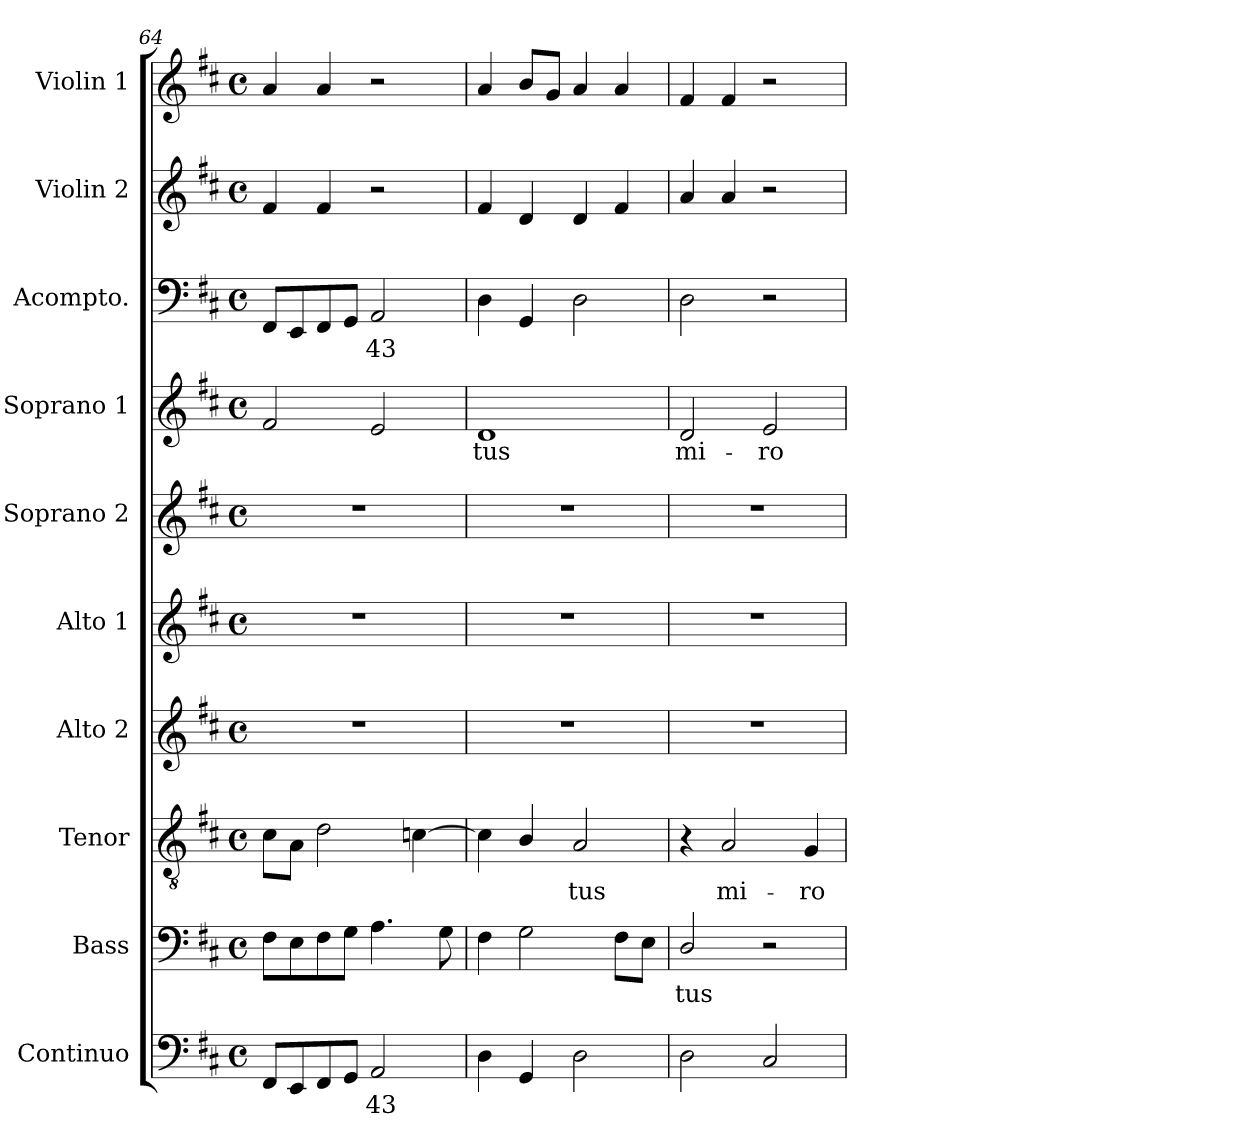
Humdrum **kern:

**kern	**text	**kern	**text	**kern	**text	**kern	**kern	**kern	**kern	**text	**kern	**text	**kern	**kern
*part10	*part10	*part9	*part9	*part8	*part8	*part7	*part6	*part5	*part4	*part4	*part3	*part3	*part2	*part1
*staff10	*staff10	*staff9	*staff9	*staff8	*staff8	*staff7	*staff6	*staff5	*staff4	*staff4	*staff3	*staff3	*staff2	*staff1
*I"Continuo	*	*I"Bass	*	*I"Tenor	*	*I"Alto 2	*I"Alto 1	*I"Soprano 2	*I"Soprano 1	*	*I"Acompto.	*	*I"Violin 2	*I"Violin 1
*I'Cont.	*	*I'B.	*	*I'T.	*	*I'A2.	*I'A1.	*I'S2.	*I'S1.	*	*I'Ac.	*	*I'Vln. 2	*I'Vln. 1
*clefF4	*	*clefF4	*	*clefGv2	*	*clefG2	*clefG2	*clefG2	*clefG2	*	*clefF4	*	*clefG2	*clefG2
*	*	*	*	*ITrd7c12	*	*	*	*	*	*	*	*	*	*
*k[f#c#]	*	*k[f#c#]	*	*k[f#c#]	*	*k[f#c#]	*k[f#c#]	*k[f#c#]	*k[f#c#]	*	*k[f#c#]	*	*k[f#c#]	*k[f#c#]
*D:	*	*D:	*	*D:	*	*D:	*D:	*D:	*D:	*	*D:	*	*D:	*D:
*M4/4	*	*M4/4	*	*M4/4	*	*M4/4	*M4/4	*M4/4	*M4/4	*	*M4/4	*	*M4/4	*M4/4
*met(c)	*	*met(c)	*	*met(c)	*	*met(c)	*met(c)	*met(c)	*met(c)	*	*met(c)	*	*met(c)	*met(c)
=64	=64	=64	=64	=64	=64	=64	=64	=64	=64	=64	=64	=64	=64	=64
8FF#i/L	.	8F#i\L	.	8C#i\L	.	1r	1r	1r	2f#i/	.	8FF#i/L	.	4f#i/	4ai/
8EEi/	.	8Ei\	.	8AAi\J	.	.	.	.	.	.	8EEi/	.	.	.
8FF#i/	.	8F#i\	.	2Di\	.	.	.	.	.	.	8FF#i/	.	4f#i/	4ai/
8GGi/J	.	8Gi\J	.	.	.	.	.	.	.	.	8GGi/J	.	.	.
!	!LO:LY:b:color=#000000	!	!	!	!	!	!	!	!	!	!	!	!	!
!	!	!	!	!	!	!	!	!	!	!	!	!LO:LY:b:color=#000000	!	!
2AAi/	43	4.Ai\	.	.	.	.	.	.	2ei/	.	2AAi/	43	2r	2r
.	.	.	.	[>4Cni\	.	.	.	.	.	.	.	.	.	.
.	.	8Gi\	.	.	.	.	.	.	.	.	.	.	.	.
!!LO:PB:g=z
=65	=65	=65	=65	=65	=65	=65	=65	=65	=65	=65	=65	=65	=65	=65
!	!	!	!	!	!	!	!	!	!	!LO:LY:b:color=#000000	!	!	!	!
4Di\	.	4F#i\	.	4Ci\]	.	1r	1r	1r	1di	-tus	4Di\	.	4f#i/	4ai/
4GGi/	.	2Gi\	.	4BBi/	.	.	.	.	.	.	4GGi/	.	4di/	8bi/L
.	.	.	.	.	.	.	.	.	.	.	.	.	.	8gi/J
!	!	!	!	!	!LO:LY:b:color=#000000	!	!	!	!	!	!	!	!	!
2Di\	.	.	.	2AAi/	-tus	.	.	.	.	.	2Di\	.	4di/	4ai/
.	.	8F#i\L	.	.	.	.	.	.	.	.	.	.	4f#i/	4ai/
.	.	8Ei\J	.	.	.	.	.	.	.	.	.	.	.	.
=66	=66	=66	=66	=66	=66	=66	=66	=66	=66	=66	=66	=66	=66	=66
!	!	!	!LO:LY:b:color=#000000	!	!	!	!	!	!	!	!	!	!	!
!	!	!	!	!	!	!	!	!	!	!LO:LY:b:color=#000000	!	!	!	!
2Di\	.	2Di/	-tus	4r	.	1r	1r	1r	2di/	mi-	2Di\	.	4ai/	4f#i/
!	!	!	!	!	!LO:LY:b:color=#000000	!	!	!	!	!	!	!	!	!
.	.	.	.	2AAi/	mi-	.	.	.	.	.	.	.	4ai/	4f#i/
!	!	!	!	!	!	!	!	!	!	!LO:LY:b:color=#000000	!	!	!	!
2C#i/	.	2r	.	.	.	.	.	.	2ei/	-ro	2r	.	2r	2r
!	!	!	!	!	!LO:LY:b:color=#000000	!	!	!	!	!	!	!	!	!
.	.	.	.	4GGi/	-ro	.	.	.	.	.	.	.	.	.
=	=	=	=	=	=	=	=	=	=	=	=	=	=	=
*-	*-	*-	*-	*-	*-	*-	*-	*-	*-	*-	*-	*-	*-	*-
